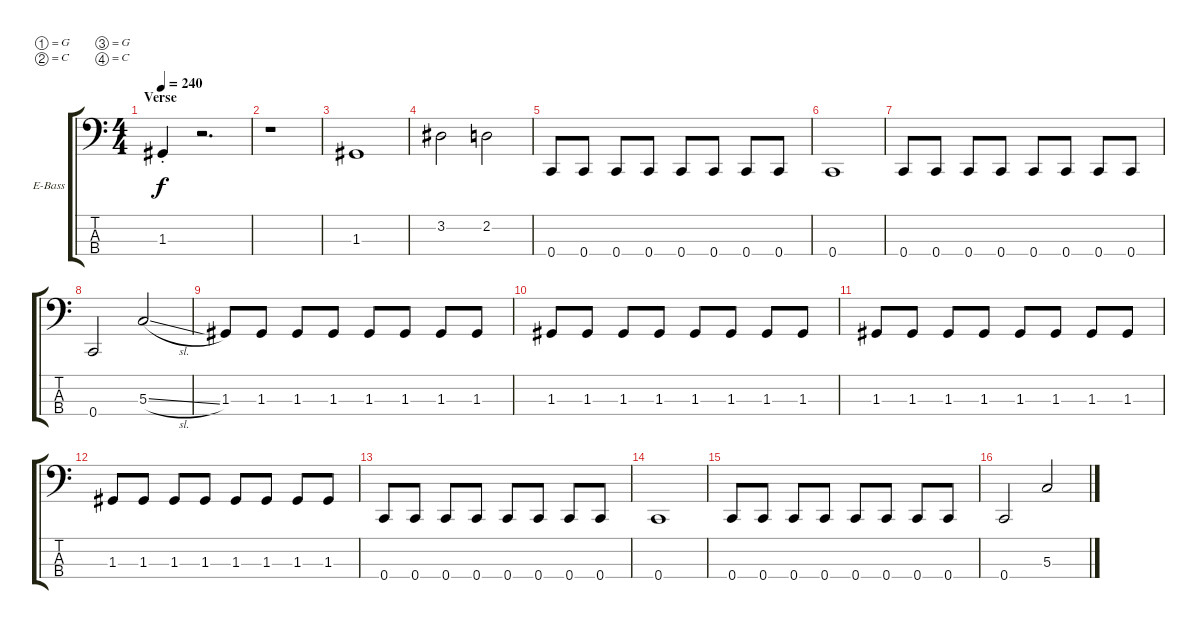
\bracketExtendMode groupsimilarinstruments
\firstSystemTrackNameOrientation horizontal
\otherSystemsTrackNameOrientation horizontal
\track ("Nick" "E-Bass") {instrument slapbass1}
\staff {score tabs}
\tuning (G2 C2 G1 C1)
\ts (4 4)
\section ("" "Verse")
\tempo 240
\clef f4
\ks c
1.3{st}.4{dy f} r.2{d} |
r.1 |
1.3.1 |
3.2.2 2.2.2 |
0.4.8 0.4.8 0.4.8 0.4.8 0.4.8 0.4.8 0.4.8 0.4.8 |
0.4.1 |
0.4.8 0.4.8 0.4.8 0.4.8 0.4.8 0.4.8 0.4.8 0.4.8 |
0.4.2 5.3{sl}.2 |
1.3.8 1.3.8 1.3.8 1.3.8 1.3.8 1.3.8 1.3.8 1.3.8 |
1.3.8 1.3.8 1.3.8 1.3.8 1.3.8 1.3.8 1.3.8 1.3.8 |
1.3.8 1.3.8 1.3.8 1.3.8 1.3.8 1.3.8 1.3.8 1.3.8 |
1.3.8 1.3.8 1.3.8 1.3.8 1.3.8 1.3.8 1.3.8 1.3.8 |
0.4.8 0.4.8 0.4.8 0.4.8 0.4.8 0.4.8 0.4.8 0.4.8 |
0.4.1 |
0.4.8 0.4.8 0.4.8 0.4.8 0.4.8 0.4.8 0.4.8 0.4.8 |
0.4.2 5.3{sl}.2
